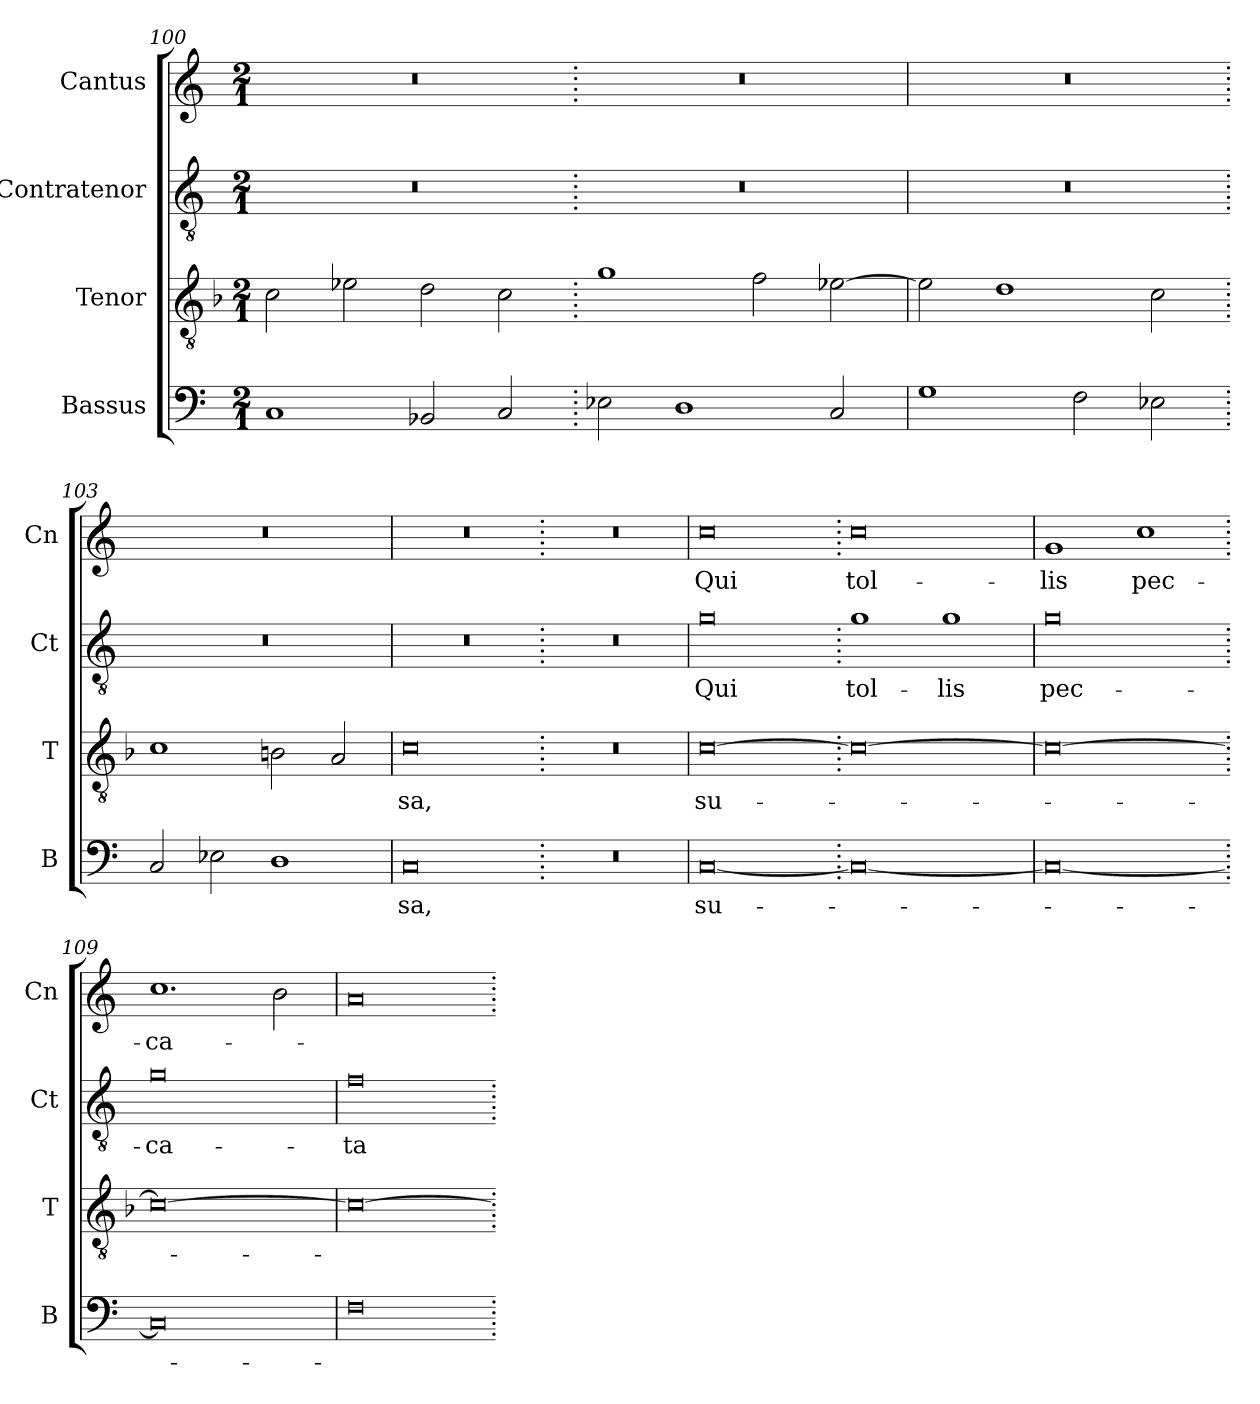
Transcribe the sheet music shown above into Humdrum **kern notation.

**kern	**text	**kern	**text	**kern	**text	**kern	**text
*part4	*part4	*part3	*part3	*part2	*part2	*part1	*part1
*staff4	*staff4	*staff3	*staff3	*staff2	*staff2	*staff1	*staff1
*I"Bassus	*	*I"Tenor	*	*I"Contratenor	*	*I"Cantus	*
*I'B	*	*I'T	*	*I'Ct	*	*I'Cn	*
*clefF4	*	*clefGv2	*	*clefGv2	*	*clefG2	*
*k[]	*	*k[b-]	*	*k[]	*	*k[]	*
*M2/1	*	*M2/1	*	*M2/1	*	*M2/1	*
=100	=100	=100	=100	=100	=100	=100	=100
1C	.	2c\	.	0r	.	0r	.
.	.	2e-X\	.	.	.	.	.
2BB-X/	.	2d\	.	.	.	.	.
2C/	.	2c\	.	.	.	.	.
=101.	=101.	=101.	=101.	=101.	=101.	=101.	=101.
2E-X\	.	1g	.	0r	.	0r	.
1D	.	.	.	.	.	.	.
.	.	2f\	.	.	.	.	.
2C/	.	[2e-X\	.	.	.	.	.
=102	=102	=102	=102	=102	=102	=102	=102
1G	.	2e-\]	.	0r	.	0r	.
.	.	1d	.	.	.	.	.
2F\	.	.	.	.	.	.	.
2E-X\	.	2c\	.	.	.	.	.
=103.	=103.	=103.	=103.	=103.	=103.	=103.	=103.
2C/	.	1c	.	0r	.	0r	.
2E-X\	.	.	.	.	.	.	.
1D	.	2Bn\	.	.	.	.	.
.	.	2A/	.	.	.	.	.
=104	=104	=104	=104	=104	=104	=104	=104
0C	-sa,	0c	-sa,	0r	.	0r	.
=105.	=105.	=105.	=105.	=105.	=105.	=105.	=105.
0r	.	0r	.	0r	.	0r	.
=106	=106	=106	=106	=106	=106	=106	=106
[0C	su-	[0c	su-	0g	Qui	0cc	Qui
=107.	=107.	=107.	=107.	=107.	=107.	=107.	=107.
0C_	.	0c_	.	1g	tol-	0cc	tol-
.	.	.	.	1g	-lis	.	.
=108	=108	=108	=108	=108	=108	=108	=108
0C_	.	0c_	.	0g	pec-	1g	-lis
.	.	.	.	.	.	1cc	pec-
=109.	=109.	=109.	=109.	=109.	=109.	=109.	=109.
0C]	.	0c_	.	0g	-ca-	1.cc	-ca-
.	.	.	.	.	.	2b\	.
=110	=110	=110	=110	=110	=110	=110	=110
0F	.	0c_	.	0f	-ta	0a	.
=.	=.	=.	=.	=.	=.	=.	=.
*-	*-	*-	*-	*-	*-	*-	*-
